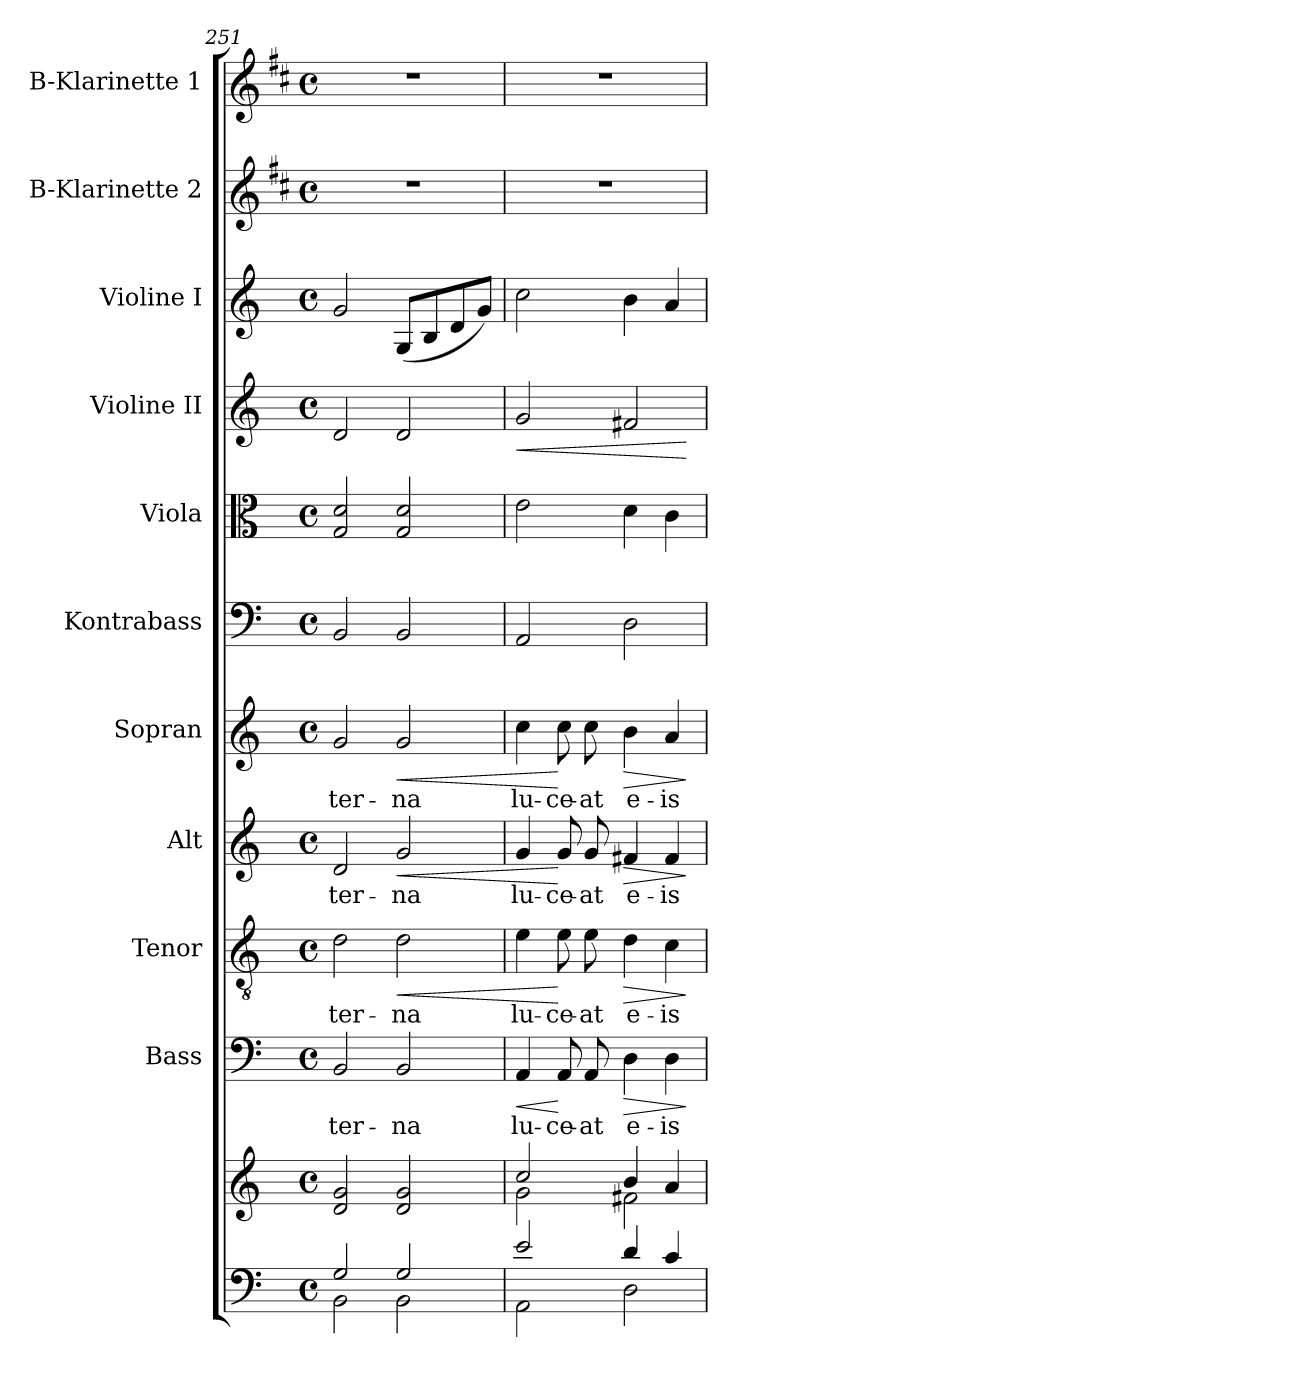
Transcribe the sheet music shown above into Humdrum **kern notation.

**kern	**kern	**kern	**text	**dynam	**kern	**text	**dynam	**kern	**text	**dynam	**kern	**text	**dynam	**kern	**kern	**kern	**dynam	**kern	**kern	**kern
*part11	*part11	*part10	*part10	*part10	*part9	*part9	*part9	*part8	*part8	*part8	*part7	*part7	*part7	*part6	*part5	*part4	*part4	*part3	*part2	*part1
*staff12	*staff11	*staff10	*staff10	*staff10	*staff9	*staff9	*staff9	*staff8	*staff8	*staff8	*staff7	*staff7	*staff7	*staff6	*staff5	*staff4	*staff4	*staff3	*staff2	*staff1
*	*	*I"Bass	*	*	*I"Tenor	*	*	*I"Alt	*	*	*I"Sopran	*	*	*I"Kontrabass	*I"Viola	*I"Violine II	*	*I"Violine I	*I"B-Klarinette 2	*I"B-Klarinette 1
*	*	*I'B.	*	*	*I'T.	*	*	*I'A.	*	*	*I'S.	*	*	*I'Kb.	*I'Vla.	*I'Vl. II	*	*I'Vl. I	*I'B Kl. 2	*I'B Kl. 1
*clefF4	*clefG2	*clefF4	*	*	*clefGv2	*	*	*clefG2	*	*	*clefG2	*	*	*clefF4	*clefC3	*clefG2	*	*clefG2	*clefG2	*clefG2
*	*	*	*	*	*	*	*	*	*	*	*	*	*	*ITrd7c12	*	*	*	*	*ITrd1c2	*ITrd1c2
*k[]	*k[]	*k[]	*	*	*k[]	*	*	*k[]	*	*	*k[]	*	*	*k[]	*k[]	*k[]	*	*k[]	*k[]	*k[]
*C:	*C:	*C:	*	*	*C:	*	*	*C:	*	*	*C:	*	*	*C:	*C:	*C:	*	*C:	*C:	*C:
*M4/4	*M4/4	*M4/4	*	*	*M4/4	*	*	*M4/4	*	*	*M4/4	*	*	*M4/4	*M4/4	*M4/4	*	*M4/4	*M4/4	*M4/4
*met(c)	*met(c)	*met(c)	*	*	*met(c)	*	*	*met(c)	*	*	*met(c)	*	*	*met(c)	*met(c)	*met(c)	*	*met(c)	*met(c)	*met(c)
=251	=251	=251	=251	=251	=251	=251	=251	=251	=251	=251	=251	=251	=251	=251	=251	=251	=251	=251	=251	=251
*^	*	*	*	*	*	*	*	*	*	*	*	*	*	*	*	*	*	*	*	*
!	!	!	!	!LO:LY:b	!	!	!LO:LY:b	!	!	!LO:LY:b	!	!	!LO:LY:b	!	!	!	!	!	!	!	!
2G/	2BB\	2d/ 2g/	2BB/	-ter-	.	2d\	-ter-	.	2d/	-ter-	.	2g/	-ter-	.	2BBB/	2G/ 2d/	2d/	.	2g/	1r	1r
!	!	!	!	!LO:LY:b	!	!	!LO:LY:b	!LO:HP:b	!	!LO:LY:b	!LO:HP:b	!	!LO:LY:b	!LO:HP:b	!	!	!	!	!	!	!
2G/	2BB\	2d/ 2g/	2BB/	-na	.	2d\	-na	<	2g/	-na	<	2g/	-na	<	2BBB/	2G/ 2d/	2d/	.	(<8G/L	.	.
.	.	.	.	.	.	.	.	.	.	.	.	.	.	.	.	.	.	.	8B/	.	.
.	.	.	.	.	.	.	.	.	.	.	.	.	.	.	.	.	.	.	8d/	.	.
.	.	.	.	.	.	.	.	.	.	.	.	.	.	.	.	.	.	.	8g/J)	.	.
=252	=252	=252	=252	=252	=252	=252	=252	=252	=252	=252	=252	=252	=252	=252	=252	=252	=252	=252	=252	=252	=252
*	*	*^	*	*	*	*	*	*	*	*	*	*	*	*	*	*	*	*	*	*	*
!	!	!	!	!	!LO:LY:b	!LO:HP:b	!	!LO:LY:b	!	!	!LO:LY:b	!	!	!LO:LY:b	!	!	!	!	!LO:HP:b	!	!	!
2e/	2AA\	2cc/	2g\	4AA/	lu-	<	4e\	lu-	.	4g/	lu-	.	4cc\	lu-	.	2AAA/	2e\	2g/	<	2cc\	1r	1r
!	!	!	!	!	!LO:LY:b	!	!	!LO:LY:b	!	!	!LO:LY:b	!	!	!LO:LY:b	!	!	!	!	!	!	!	!
.	.	.	.	8AA/	-ce-	[	8e\	-ce-	[	8g/	-ce-	[	8cc\	-ce-	[	.	.	.	.	.	.	.
!	!	!	!	!	!LO:LY:b	!	!	!LO:LY:b	!	!	!LO:LY:b	!	!	!LO:LY:b	!	!	!	!	!	!	!	!
.	.	.	.	8AA/	-at	.	8e\	-at	.	8g/	-at	.	8cc\	-at	.	.	.	.	.	.	.	.
!	!	!	!	!	!LO:LY:b	!LO:HP:b	!	!LO:LY:b	!LO:HP:b	!	!LO:LY:b	!LO:HP:b	!	!LO:LY:b	!LO:HP:b	!	!	!	!	!	!	!
4d/	2D\	4b/	2f#X\	4D\	e-	>	4d\	e-	>	4f#X/	e-	>	4b\	e-	>	2DD\	4d\	2f#X/	.	4b\	.	.
!	!	!	!	!	!LO:LY:b	!	!	!LO:LY:b	!	!	!LO:LY:b	!	!	!LO:LY:b	!	!	!	!	!	!	!	!
4c/	.	4a/	.	4D\	-is	.	4c\	-is	.	4f#/	-is	.	4a/	-is	.	.	4c\	.	.	4a/	.	.
*v	*v	*	*	*	*	*	*	*	*	*	*	*	*	*	*	*	*	*	*	*	*	*
*	*v	*v	*	*	*	*	*	*	*	*	*	*	*	*	*	*	*	*	*	*	*
.	.	.	.	]	.	.	]	.	.	]	.	.	]	.	.	.	[	.	.	.
=	=	=	=	=	=	=	=	=	=	=	=	=	=	=	=	=	=	=	=	=
*-	*-	*-	*-	*-	*-	*-	*-	*-	*-	*-	*-	*-	*-	*-	*-	*-	*-	*-	*-	*-
